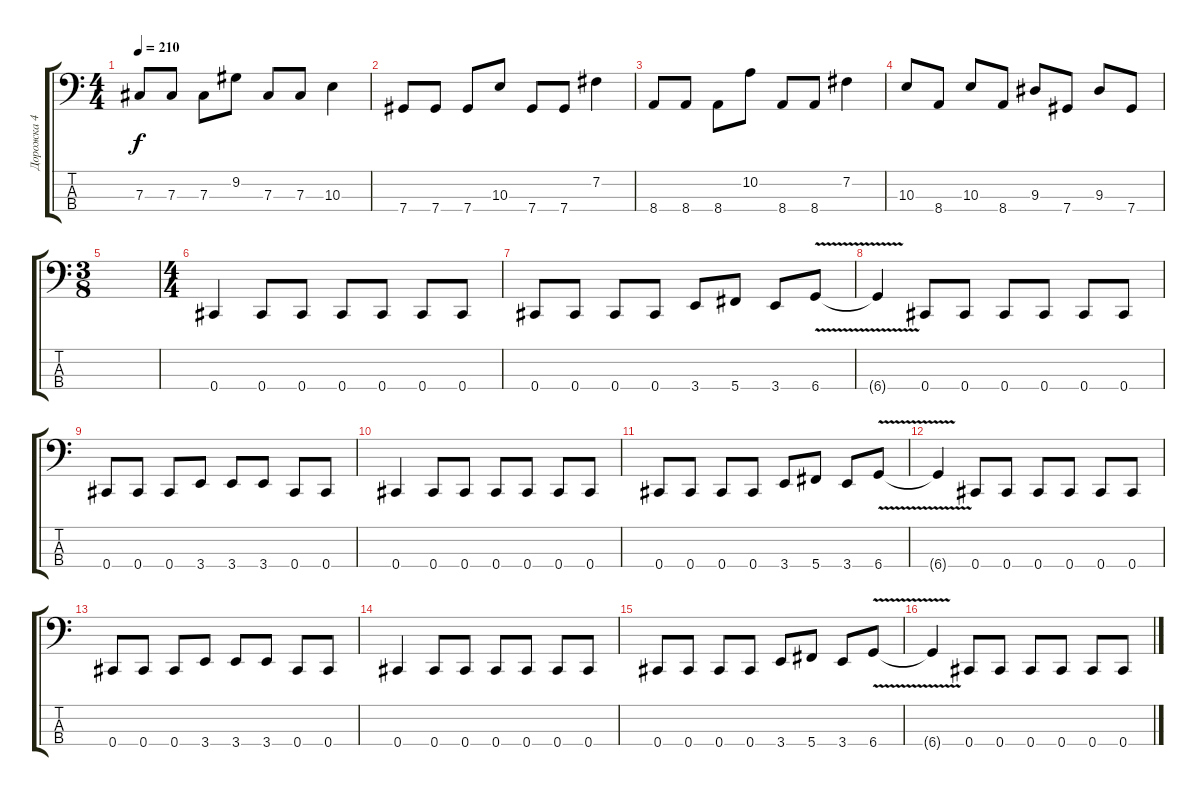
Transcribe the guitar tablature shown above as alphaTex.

\track ("Дорожка 4" "Дорожка 4") {instrument electricbasspick}
\staff {score tabs}
\tuning (E2 B1 Gb1 Db1) {hide}
\ts (4 4)
\tempo 210
\clef f4
\ks c
7.3.8{dy f} 7.3.8 7.3.8 9.2.8 7.3.8 7.3.8 10.3.4 |
7.4.8 7.4.8 7.4.8 10.3.8 7.4.8 7.4.8 7.2.4 |
8.4.8 8.4.8 8.4.8 10.2.8 8.4.8 8.4.8 7.2.4 |
10.3.8 8.4.8 10.3.8 8.4.8 9.3.8 7.4.8 9.3.8 7.4.8 |
\ts (3 8)
|
\ts (4 4)
0.4.4 0.4.8 0.4.8 0.4.8 0.4.8 0.4.8 0.4.8 |
0.4.8 0.4.8 0.4.8 0.4.8 3.4.8 5.4.8 3.4.8 6.4{v}.8 |
6.4{t}.4 0.4.8 0.4.8 0.4.8 0.4.8 0.4.8 0.4.8 |
0.4.8 0.4.8 0.4.8 3.4.8 3.4.8 3.4.8 0.4.8 0.4.8 |
0.4.4 0.4.8 0.4.8 0.4.8 0.4.8 0.4.8 0.4.8 |
0.4.8 0.4.8 0.4.8 0.4.8 3.4.8 5.4.8 3.4.8 6.4{v}.8 |
6.4{t}.4 0.4.8 0.4.8 0.4.8 0.4.8 0.4.8 0.4.8 |
0.4.8 0.4.8 0.4.8 3.4.8 3.4.8 3.4.8 0.4.8 0.4.8 |
0.4.4 0.4.8 0.4.8 0.4.8 0.4.8 0.4.8 0.4.8 |
0.4.8 0.4.8 0.4.8 0.4.8 3.4.8 5.4.8 3.4.8 6.4{v}.8 |
6.4{t}.4 0.4.8 0.4.8 0.4.8 0.4.8 0.4.8 0.4.8
